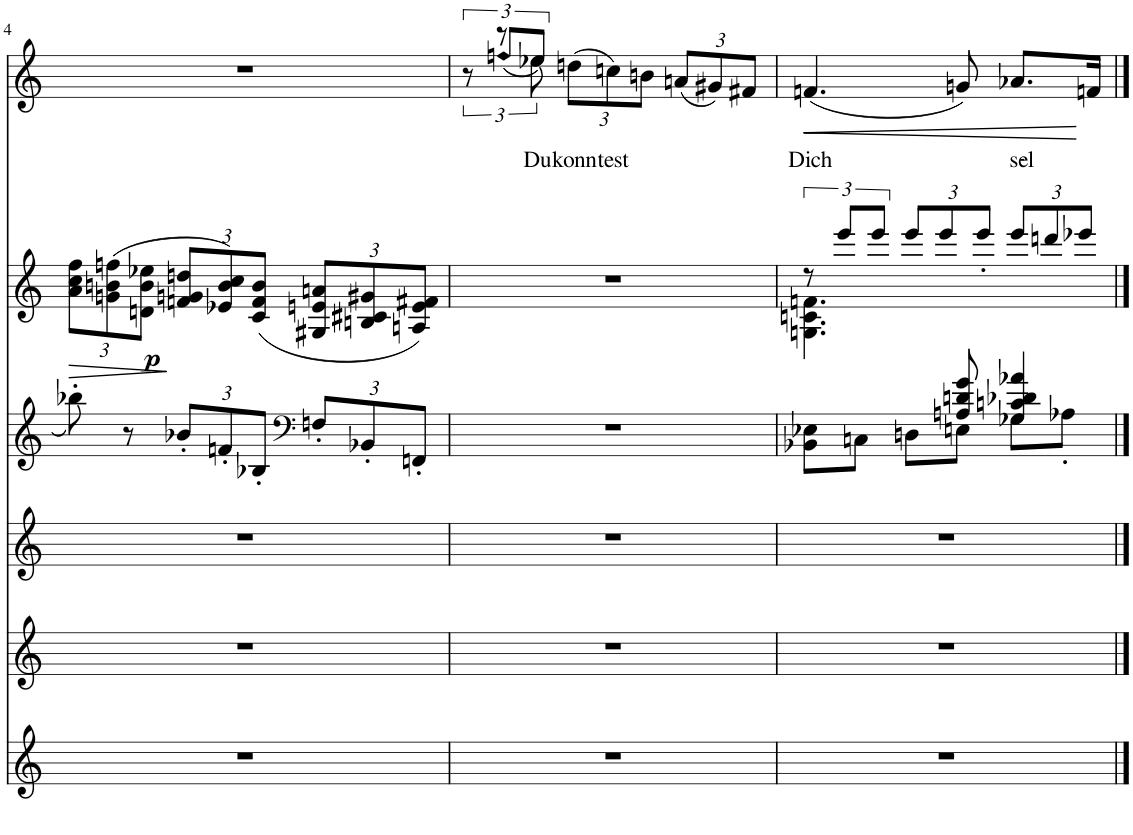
**kern	**kern	**kern	**kern	**kern	**dynam	**kern	**text	**dynam
*part6	*part5	*part4	*part3	*part2	*part2	*part1	*part1	*part1
*staff6	*staff5	*staff4	*staff3	*staff2	*staff2	*staff1	*staff1	*staff1
!!LO:PB:g=z
*clefG2	*clefG2	*clefG2	*clefG2	*clefG2	*	*clefG2	*	*
*k[]	*k[]	*k[]	*k[]	*k[]	*	*k[]	*	*
*M3/4	*M3/4	*M3/4	*M3/4	*M3/4	*	*M3/4	*	*
*	*	*	*	*Xbrackettup	*	*	*	*
=4	=4	=4	=4	=4	=4	=4	=4	=4
!	!	!	!	!	!LO:HP:b	!	!	!
2.r	2.r	2.r	8bb-X'\	12a\ 12cc\ 12ff\L	>	2.r	.	.
.	.	.	.	12gn\ 12bn\ 12ffn\	.	.	.	.
.	.	.	8r	.	.	.	.	.
!	!	!	!	!	!LO:DY:b	!	!	!
.	.	.	.	12dn\ 12b\ 12ee-X\J	p	.	.	.
*	*	*	*Xbrackettup	*	*	*	*	*
.	.	.	12b-X'/L	12fn/ 12gn/ 12ddn/L	]	.	.	.
.	.	.	12fn'/	12e-X/ 12b/ 12cc/	.	.	.	.
.	.	.	12B-X'/J	(12c/ 12f/ 12b/J	.	.	.	.
*	*	*	*clefF4	*	*	*	*	*
.	.	.	12Fn'/L	12G#X/ 12en/ 12an/L	.	.	.	.
.	.	.	12BB-X'/	12Bn/ 12c#X/ 12g#X/	.	.	.	.
.	.	.	12FFn'/J	12An/ 12e/ 12f#X/J)	.	.	.	.
=5	=5	=5	=5	=5	=5	=5	=5	=5
*	*	*	*	*	*	*^	*	*
2.r	2.r	2.r	2.r	2.r	.	12r	12ryy	.	.
.	.	.	.	.	.	12r	(12ffn/L	.	.
!	!	!	!	!	!	!	!	!LO:LY:b	!
.	.	.	.	.	.	12ee-X\	12ee-/J)	Du	.
*	*	*	*	*	*	*Xbrackettup	*	*	*
!	!	!	!	!	!	!	!	!LO:LY:b	!
.	.	.	.	.	.	(12ddn\L	2ryy	konn	.
!	!	!	!	!	!	!	!	!LO:LY:b	!
.	.	.	.	.	.	12ccn\)	.	test	.
.	.	.	.	.	.	12bn\J	.	.	.
.	.	.	.	.	.	(12an/L	.	.	.
.	.	.	.	.	.	12g#X/)	.	.	.
.	.	.	.	.	.	12f#X/J	.	.	.
*	*	*	*	*	*	*v	*v	*	*
=6	=6	=6	=6	=6	=6	=6	=6	=6
*	*	*	*^	*	*	*	*	*
*	*	*	*	*	*brackettup	*	*	*	*
*	*	*	*	*	*^	*	*	*	*
!	!	!	!	!	!	!	!	!	!LO:LY:b	!LO:HP:b
2.r	2.r	2.r	4.ryy	8BB-X\ 8E-X\L	12r	4.Gn\ 4.cn\ 4.fn\	.	(4.fn/	Dich	<
.	.	.	.	.	12eee/L	.	.	.	.	.
.	.	.	.	8Cn\J	.	.	.	.	.	.
.	.	.	.	.	12eee/J	.	.	.	.	.
*	*	*	*	*	*Xbrackettup	*	*	*	*	*
.	.	.	.	8Dn\L	12eee/L	.	.	.	.	.
.	.	.	.	.	12eee/	.	.	.	.	.
.	.	.	8An/ 8dn/ 8g/	8En\J	.	4.ryy	.	8gn/)	.	.
.	.	.	.	.	12eee'/J	.	.	.	.	.
!	!	!	!	!	!	!	!	!	!LO:LY:b	!
.	.	.	4G-X/ 4cn/ 4d-X/ 4a-X/	8G-\L	12eee/L	.	.	8.a-X/L	sel-	.
.	.	.	.	.	12dddn/	.	.	.	.	.
.	.	.	.	8A-X'\J	.	.	.	.	.	.
.	.	.	.	.	12eee-X/J	.	.	.	.	.
.	.	.	.	.	.	.	.	16fn/Jk	.	[
*	*	*	*v	*v	*	*	*	*	*	*
*	*	*	*	*v	*v	*	*	*	*
==	==	==	==	==	==	==	==	==
*-	*-	*-	*-	*-	*-	*-	*-	*-
